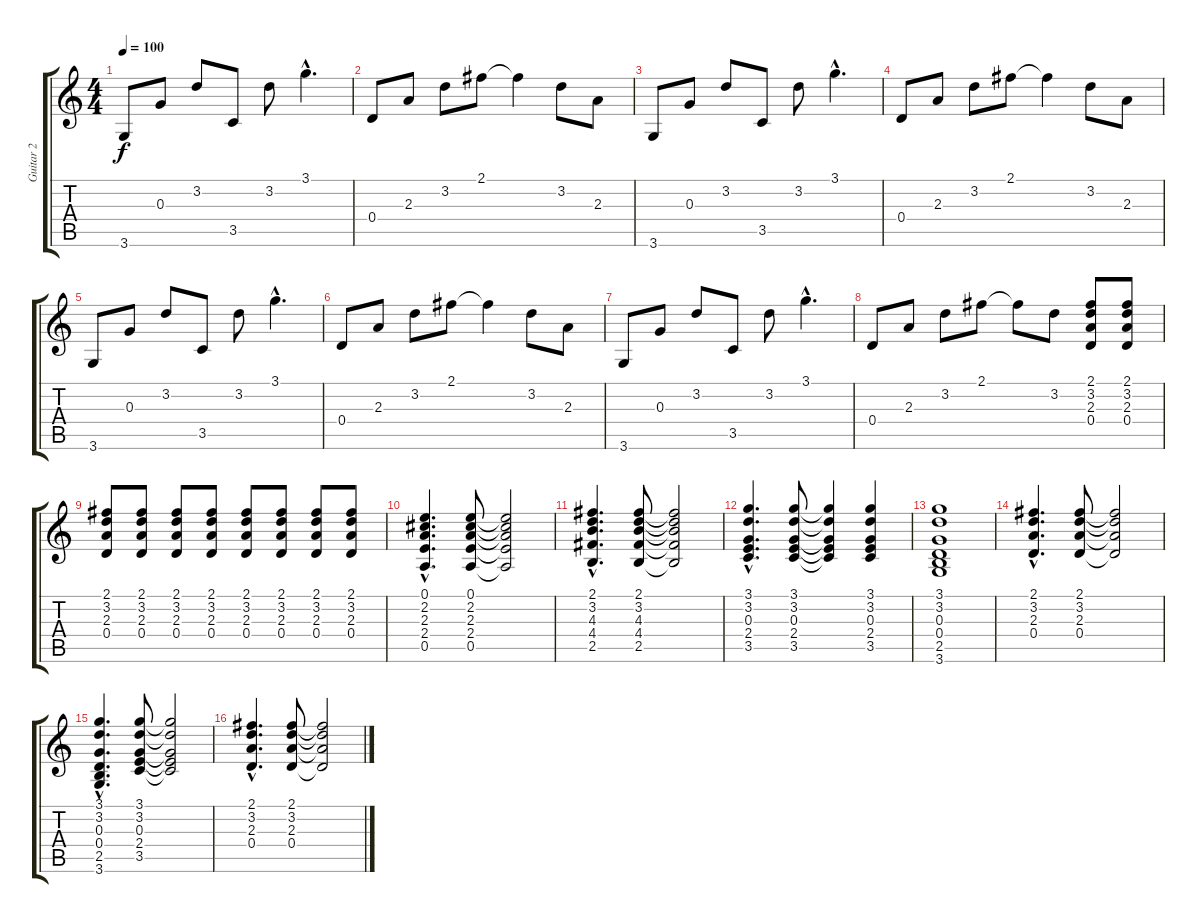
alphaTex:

\track ("Guitar 2" "Guitar 2") {instrument electricguitarclean}
\staff {score tabs}
\tuning (E4 B3 G3 D3 A2 E2) {hide}
\ts (4 4)
\tempo 100
\clef g2
\ks c
3.6.8{dy f} 0.3.8 3.2.8 3.5.8 3.2.8 3.1{hac}.4{d} |
0.4.8 2.3.8 3.2.8 2.1.8 2.1{t}.4 3.2.8 2.3.8 |
3.6.8 0.3.8 3.2.8 3.5.8 3.2.8 3.1{hac}.4{d} |
0.4.8 2.3.8 3.2.8 2.1.8 2.1{t}.4 3.2.8 2.3.8 |
3.6.8 0.3.8 3.2.8 3.5.8 3.2.8 3.1{hac}.4{d} |
0.4.8 2.3.8 3.2.8 2.1.8 2.1{t}.4 3.2.8 2.3.8 |
3.6.8 0.3.8 3.2.8 3.5.8 3.2.8 3.1{hac}.4{d} |
0.4.8 2.3.8 3.2.8 2.1.8 2.1{t}.8 3.2.8 (2.1 3.2 2.3 0.4).8 (2.1 3.2 2.3 0.4).8 |
(2.1 3.2 2.3 0.4).8 (2.1 3.2 2.3 0.4).8 (2.1 3.2 2.3 0.4).8 (2.1 3.2 2.3 0.4).8 (2.1 3.2 2.3 0.4).8 (2.1 3.2 2.3 0.4).8 (2.1 3.2 2.3 0.4).8 (2.1 3.2 2.3 0.4).8 |
(0.1{hac} 2.2{hac} 2.3{hac} 2.4{hac} 0.5{hac}).4{d} (0.1 2.2 2.3 2.4 0.5).8 (0.1{t} 2.2{t} 2.3{t} 2.4{t} 0.5{t}).2 |
(2.1{hac} 3.2{hac} 4.3{hac} 4.4{hac} 2.5{hac}).4{d} (2.1 3.2 4.3 4.4 2.5).8 (2.1{t} 3.2{t} 4.3{t} 4.4{t} 2.5{t}).2 |
(3.1{hac} 3.2{hac} 0.3{hac} 2.4{hac} 3.5{hac}).4{d} (3.1 3.2 0.3 2.4 3.5).8 (3.1{t} 3.2{t} 0.3{t} 2.4{t} 3.5{t}).4 (3.1 3.2 0.3 2.4 3.5).4 |
(3.1 3.2 0.3 0.4 2.5 3.6).1 |
(2.1{hac} 3.2{hac} 2.3{hac} 0.4{hac}).4{d} (2.1 3.2 2.3 0.4).8 (2.1{t} 3.2{t} 2.3{t} 0.4{t}).2 |
(3.1{hac} 3.2{hac} 0.3{hac} 0.4{hac} 2.5{hac} 3.6{hac}).4{d} (3.1 3.2 0.3 2.4 3.5).8 (3.1{t} 3.2{t} 0.3{t} 2.4{t} 3.5{t}).2 |
(2.1{hac} 3.2{hac} 2.3{hac} 0.4{hac}).4{d} (2.1 3.2 2.3 0.4).8 (2.1{t} 3.2{t} 2.3{t} 0.4{t}).2
